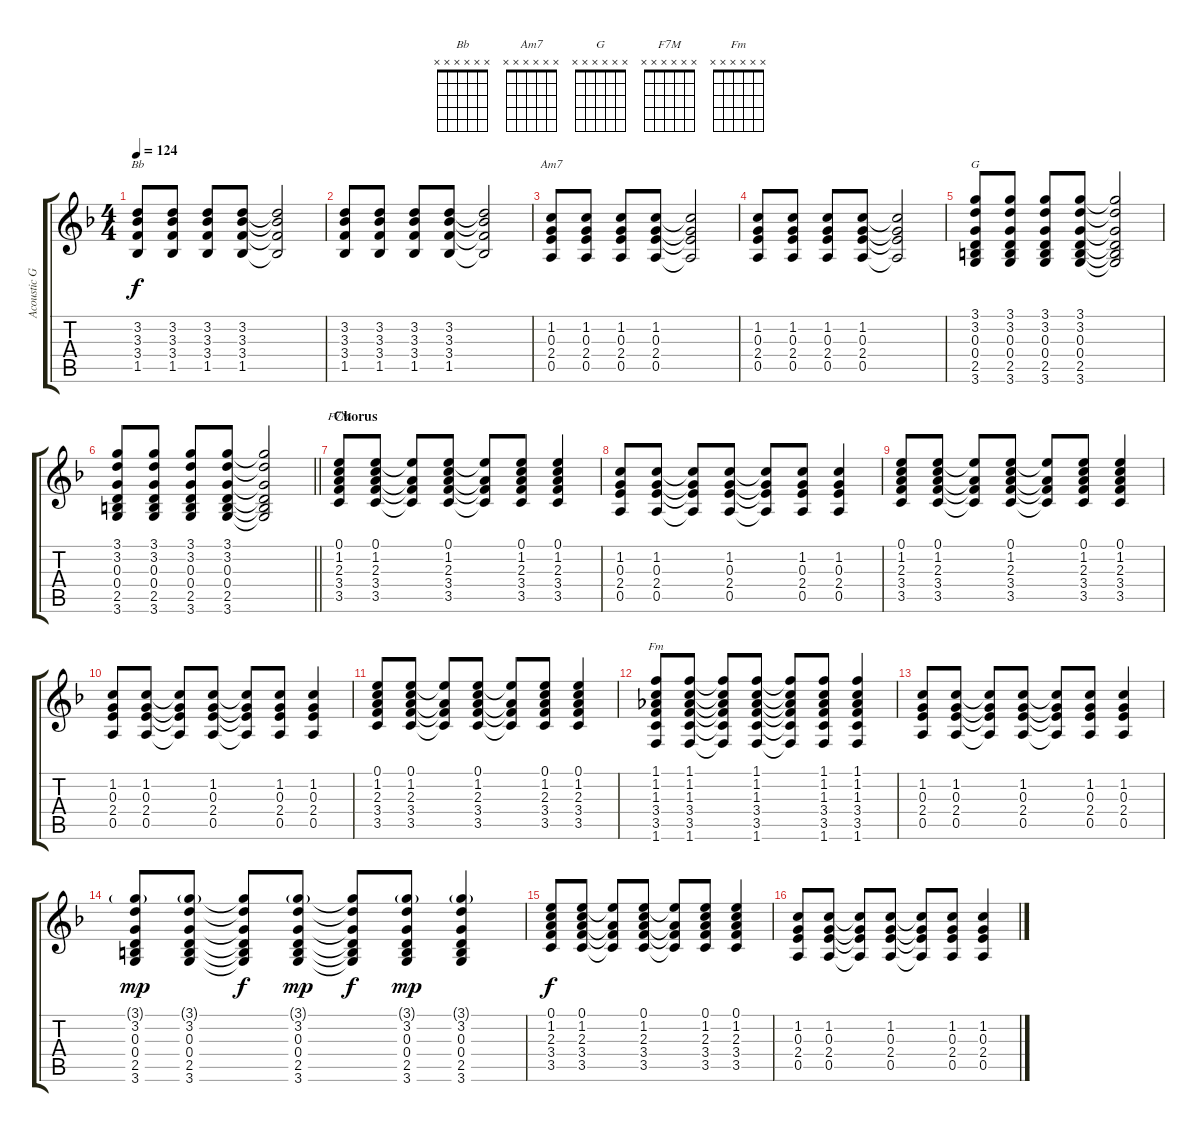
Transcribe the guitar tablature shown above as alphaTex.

\track ("Acoustic Guitar" "Acoustic G") {mute instrument acousticguitarsteel}
\staff {score tabs}
\tuning (E4 B3 G3 D3 A2 E2) {hide}
\chord ("Bb" x x x x x x)
\chord ("Am7" x x x x x x)
\chord ("G" x x x x x x)
\chord ("F7M" x x x x x x)
\chord ("Fm" x x x x x x)
\ts (4 4)
\tempo 124
\clef g2
\ks f
(3.2 3.3 3.4 1.5).8{ch "Bb" dy f} (3.2 3.3 3.4 1.5).8 (3.2 3.3 3.4 1.5).8 (3.2 3.3 3.4 1.5).8 (3.2{t} 3.3{t} 3.4{t} 1.5{t}).2 |
(3.2 3.3 3.4 1.5).8 (3.2 3.3 3.4 1.5).8 (3.2 3.3 3.4 1.5).8 (3.2 3.3 3.4 1.5).8 (3.2{t} 3.3{t} 3.4{t} 1.5{t}).2 |
(1.2 0.3 2.4 0.5).8{ch "Am7"} (1.2 0.3 2.4 0.5).8 (1.2 0.3 2.4 0.5).8 (1.2 0.3 2.4 0.5).8 (1.2{t} 0.3{t} 2.4{t} 0.5{t}).2 |
(1.2 0.3 2.4 0.5).8 (1.2 0.3 2.4 0.5).8 (1.2 0.3 2.4 0.5).8 (1.2 0.3 2.4 0.5).8 (1.2{t} 0.3{t} 2.4{t} 0.5{t}).2 |
(3.1 3.2 0.3 0.4 2.5 3.6).8{ch "G"} (3.1 3.2 0.3 0.4 2.5 3.6).8 (3.1 3.2 0.3 0.4 2.5 3.6).8 (3.1 3.2 0.3 0.4 2.5 3.6).8 (3.1{t} 3.2{t} 0.3{t} 0.4{t} 2.5{t} 3.6{t}).2 |
\barLineRight lightlight
(3.1 3.2 0.3 0.4 2.5 3.6).8 (3.1 3.2 0.3 0.4 2.5 3.6).8 (3.1 3.2 0.3 0.4 2.5 3.6).8 (3.1 3.2 0.3 0.4 2.5 3.6).8 (3.1{t} 3.2{t} 0.3{t} 0.4{t} 2.5{t} 3.6{t}).2 |
\section ("" "Chorus")
(0.1 1.2 2.3 3.4 3.5).8{ch "F7M"} (0.1 1.2 2.3 3.4 3.5).8 (0.1{t} 2.3{t} 3.4{t} 3.5{t}).8 (0.1 1.2 2.3 3.4 3.5).8 (0.1{t} 2.3{t} 3.4{t} 3.5{t}).8 (0.1 1.2 2.3 3.4 3.5).8 (0.1 1.2 2.3 3.4 3.5).4 |
(1.2 0.3 2.4 0.5).8 (1.2 0.3 2.4 0.5).8 (1.2{t} 0.3{t} 2.4{t} 0.5{t}).8 (1.2 0.3 2.4 0.5).8 (1.2{t} 0.3{t} 2.4{t} 0.5{t}).8 (1.2 0.3 2.4 0.5).8 (1.2 0.3 2.4 0.5).4 |
(0.1 1.2 2.3 3.4 3.5).8 (0.1 1.2 2.3 3.4 3.5).8 (0.1{t} 2.3{t} 3.4{t} 3.5{t}).8 (0.1 1.2 2.3 3.4 3.5).8 (0.1{t} 2.3{t} 3.4{t} 3.5{t}).8 (0.1 1.2 2.3 3.4 3.5).8 (0.1 1.2 2.3 3.4 3.5).4 |
(1.2 0.3 2.4 0.5).8 (1.2 0.3 2.4 0.5).8 (1.2{t} 0.3{t} 2.4{t} 0.5{t}).8 (1.2 0.3 2.4 0.5).8 (1.2{t} 0.3{t} 2.4{t} 0.5{t}).8 (1.2 0.3 2.4 0.5).8 (1.2 0.3 2.4 0.5).4 |
(0.1 1.2 2.3 3.4 3.5).8 (0.1 1.2 2.3 3.4 3.5).8 (0.1{t} 2.3{t} 3.4{t} 3.5{t}).8 (0.1 1.2 2.3 3.4 3.5).8 (0.1{t} 2.3{t} 3.4{t} 3.5{t}).8 (0.1 1.2 2.3 3.4 3.5).8 (0.1 1.2 2.3 3.4 3.5).4 |
(1.1 1.2 1.3 3.4 3.5 1.6).8{ch "Fm"} (1.1 1.2 1.3 3.4 3.5 1.6).8 (1.1{t} 1.2{t} 1.3{t} 3.4{t} 3.5{t} 1.6{t}).8 (1.1 1.2 1.3 3.4 3.5 1.6).8 (1.1{t} 1.2{t} 1.3{t} 3.4{t} 3.5{t} 1.6{t}).8 (1.1 1.2 1.3 3.4 3.5 1.6).8 (1.1 1.2 1.3 3.4 3.5 1.6).4 |
(1.2 0.3 2.4 0.5).8 (1.2 0.3 2.4 0.5).8 (1.2{t} 0.3{t} 2.4{t} 0.5{t}).8 (1.2 0.3 2.4 0.5).8 (1.2{t} 0.3{t} 2.4{t} 0.5{t}).8 (1.2 0.3 2.4 0.5).8 (1.2 0.3 2.4 0.5).4 |
(3.1{g} 3.2 0.3 0.4 2.5 3.6).8{dy mp} (3.1{g} 3.2 0.3 0.4 2.5 3.6).8 (3.1{t} 3.2{t} 0.3{t} 0.4{t} 2.5{t} 3.6{t}).8{dy f} (3.1{g} 3.2 0.3 0.4 2.5 3.6).8{dy mp} (3.1{t} 3.2{t} 0.3{t} 0.4{t} 2.5{t} 3.6{t}).8{dy f} (3.1{g} 3.2 0.3 0.4 2.5 3.6).8{dy mp} (3.1{g} 3.2 0.3 0.4 2.5 3.6).4 |
(0.1 1.2 2.3 3.4 3.5).8{dy f} (0.1 1.2 2.3 3.4 3.5).8 (0.1{t} 2.3{t} 3.4{t} 3.5{t}).8 (0.1 1.2 2.3 3.4 3.5).8 (0.1{t} 2.3{t} 3.4{t} 3.5{t}).8 (0.1 1.2 2.3 3.4 3.5).8 (0.1 1.2 2.3 3.4 3.5).4 |
(1.2 0.3 2.4 0.5).8 (1.2 0.3 2.4 0.5).8 (1.2{t} 0.3{t} 2.4{t} 0.5{t}).8 (1.2 0.3 2.4 0.5).8 (1.2{t} 0.3{t} 2.4{t} 0.5{t}).8 (1.2 0.3 2.4 0.5).8 (1.2 0.3 2.4 0.5).4
